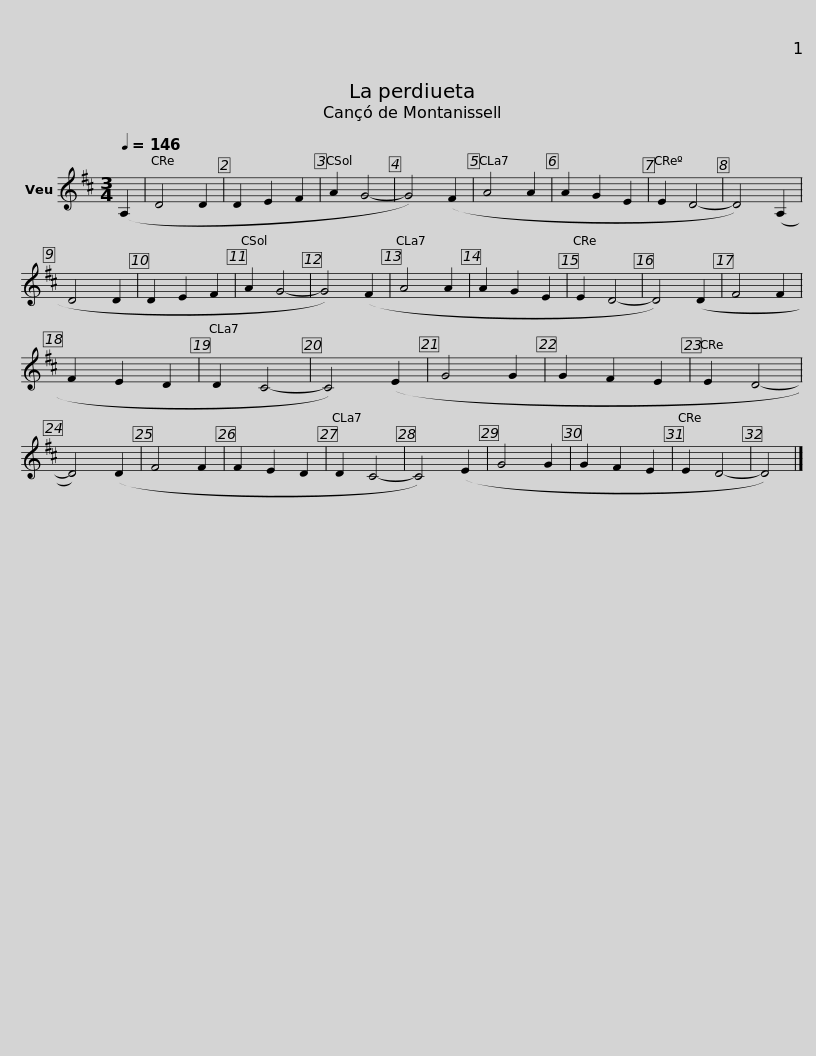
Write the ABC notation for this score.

X:1
L:1/8
Q:1/4=146
M:3/4
I:linebreak $
K:D
V:1 treble
V:1
 (A,2 | D4 D2 | D2 E2 F2 | A2 G4- | G4) (F2 | %5
 A4 A2 | A2 G2 E2 | E2 D4- |$ D4) (A,2 | D4 D2 | %10
 D2 E2 F2 | A2 G4- | G4) (F2 | A4 A2 | A2 G2 E2 | %15
 E2 D4- |$ D4) (D2 | F4 F2 | F2 E2 D2 | D2 C4- | %20
 C4) (E2 | G4 G2 | G2 F2 E2 | E2 D4- |$ D4) (D2 | %25
 F4 F2 | F2 E2 D2 | D2 C4- | C4) (E2 | G4 G2 | %30
 G2 F2 E2 | E2 D4- | D4) |] %33
